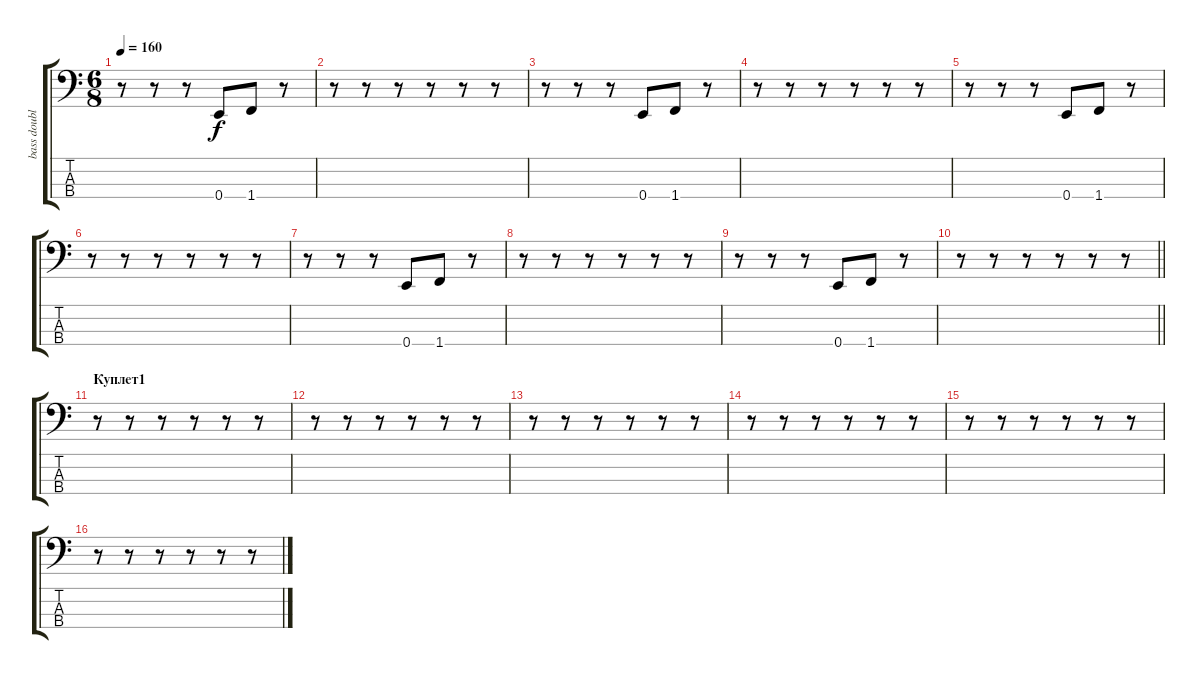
\track ("bass double" "bass doubl") {instrument slapbass1}
\staff {score tabs}
\tuning (G2 D2 A1 E1) {hide}
\ts (6 8)
\tempo 160
\clef f4
\ks c
r.8{dy f} r.8 r.8 0.4.8 1.4.8 r.8 |
r.8 r.8 r.8 r.8 r.8 r.8 |
r.8 r.8 r.8 0.4.8 1.4.8 r.8 |
r.8 r.8 r.8 r.8 r.8 r.8 |
r.8 r.8 r.8 0.4.8 1.4.8 r.8 |
r.8 r.8 r.8 r.8 r.8 r.8 |
r.8 r.8 r.8 0.4.8 1.4.8 r.8 |
r.8 r.8 r.8 r.8 r.8 r.8 |
r.8 r.8 r.8 0.4.8 1.4.8 r.8 |
\barLineRight lightlight
r.8 r.8 r.8 r.8 r.8 r.8 |
\section ("" "Куплет1")
r.8 r.8 r.8 r.8 r.8 r.8 |
r.8 r.8 r.8 r.8 r.8 r.8 |
r.8 r.8 r.8 r.8 r.8 r.8 |
r.8 r.8 r.8 r.8 r.8 r.8 |
r.8 r.8 r.8 r.8 r.8 r.8 |
r.8 r.8 r.8 r.8 r.8 r.8
